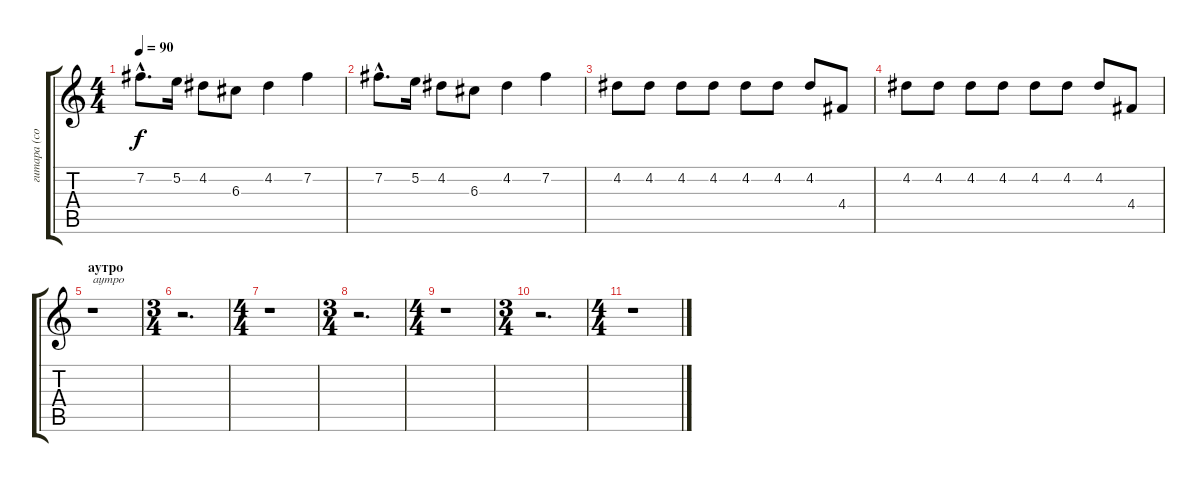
\track ("гитара (соло)" "гитара (со") {instrument distortionguitar}
\staff {score tabs}
\tuning (E4 B3 G3 D3 A2 E2) {hide}
\ts (4 4)
\tempo 90
\clef g2
\ks c
7.2{hac}.8{d dy f} 5.2.16 4.2.8 6.3.8 4.2.4 7.2.4 |
7.2{hac}.8{d} 5.2.16 4.2.8 6.3.8 4.2.4 7.2.4 |
4.2.8 4.2.8 4.2.8 4.2.8 4.2.8 4.2.8 4.2.8 4.4.8 |
4.2.8 4.2.8 4.2.8 4.2.8 4.2.8 4.2.8 4.2.8 4.4.8 |
\section ("" "аутро")
r.1{txt "аутро"} |
\ts (3 4)
r.2{d} |
\ts (4 4)
r.1 |
\ts (3 4)
r.2{d} |
\ts (4 4)
r.1 |
\ts (3 4)
r.2{d} |
\ts (4 4)
r.1
